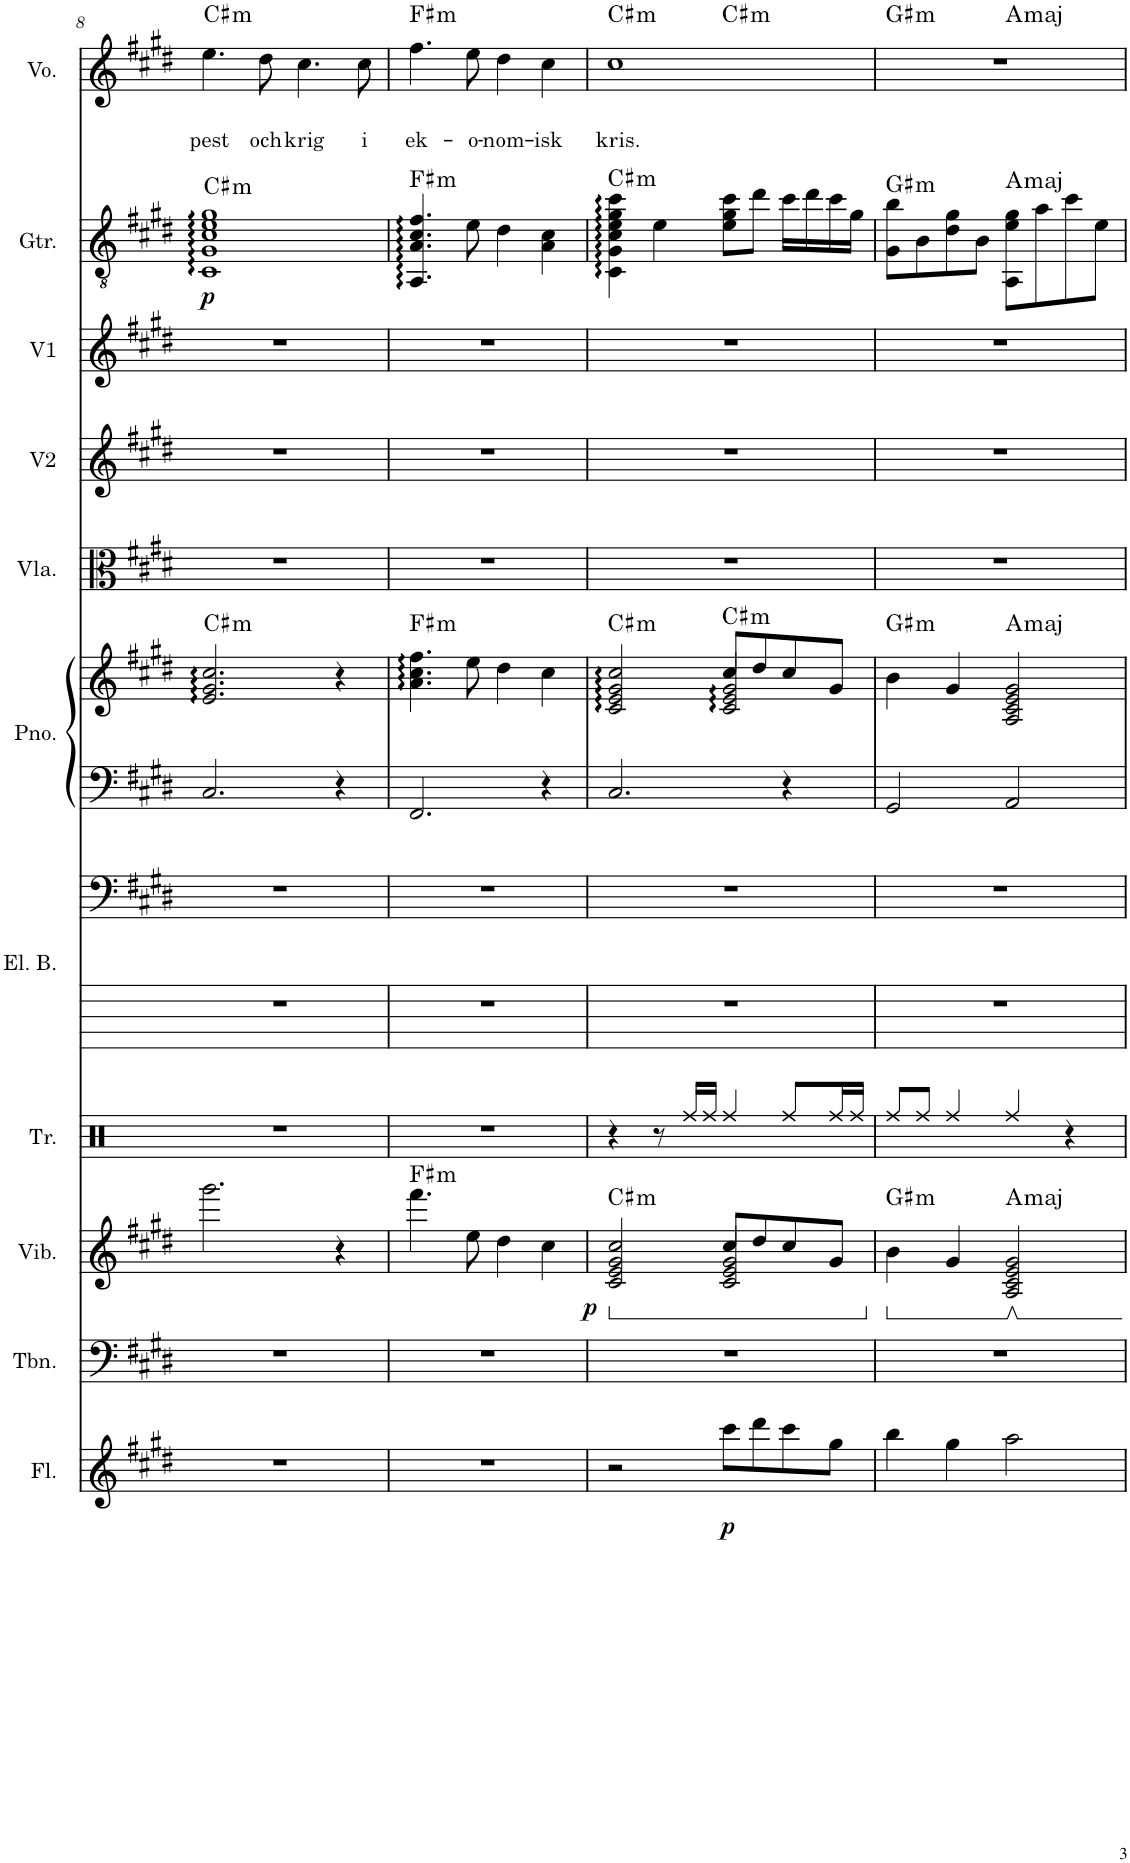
**kern	**dynam	**kern	**kern	**dynam	**harte	**kern	**kern	**kern	**kern	**kern	**harte	**kern	**kern	**kern	**kern	**kern	**dynam	**harte	**kern	**text	**text	**harte
*part11	*part11	*part10	*part9	*part9	*part9	*part8	*part7	*part7	*part6	*part6	*part6	*part5	*part4	*part3	*part2	*part2	*part2	*part2	*part1	*part1	*part1	*part1
*staff14	*staff14	*staff13	*staff12	*staff12	*	*staff11	*staff10	*staff9	*staff8	*staff7	*	*staff6	*staff5	*staff4	*staff3	*staff2	*staff2/3	*	*staff1	*staff1	*staff1	*
*I"Flute	*	*I"Trombone	*I"Vibraphone	*	*	*I"Trummor	*I"5-str. Electric Bass	*	*I"Piano	*	*	*I"Viola	*I"Violin 2	*I"Violin 1	*I"Gitarr	*	*	*	*I"Voice	*	*	*
*I'Fl.	*	*I'Tbn.	*I'Vib.	*	*	*I'Tr.	*I'El. B.	*	*I'Pno.	*	*	*I'Vla.	*I'V2	*I'V1	*I'Gtr.	*	*	*	*I'Vo.	*	*	*
!!LO:PB:g=z
*clefG2	*	*clefF4	*clefG2	*	*	*clefX	*	*clefF4	*clefF4	*clefG2	*	*clefC3	*clefG2	*clefG2	*	*clefGv2	*	*	*clefG2	*	*	*
*	*	*	*	*	*	*	*Trd7c12	*Trd7c12	*	*	*	*	*	*	*	*	*	*	*	*	*	*
*k[f#c#g#d#]	*	*k[f#c#g#d#]	*k[f#c#g#d#]	*	*	*k[]	*k[f#c#g#d#]	*k[f#c#g#d#]	*k[f#c#g#d#]	*k[f#c#g#d#]	*	*k[f#c#g#d#]	*k[f#c#g#d#]	*k[f#c#g#d#]	*k[f#c#g#d#]	*k[f#c#g#d#]	*	*	*k[f#c#g#d#]	*	*	*
*M4/4	*	*M4/4	*M4/4	*	*	*M4/4	*M4/4	*M4/4	*M4/4	*M4/4	*	*M4/4	*M4/4	*M4/4	*M4/4	*M4/4	*	*	*M4/4	*	*	*
=8	=8	=8	=8	=8	=8	=8	=8	=8	=8	=8	=8	=8	=8	=8	=8	=8	=8	=8	=8	=8	=8	=8
!	!	!	!	!	!	!	!	!	!	!	!LO:H:kt=m	!	!	!	!	!	!LO:DY:b	!LO:H:kt=m	!	!	!LO:LY:b	!LO:H:kt=m
1r	.	1r	2.ggg#\	.	.	1r	1r	1r	2.C#/	2.e/ 2.g#/ 2.cc#/	C#:min	1r	1r	1r	1C# 1G# 1c# 1e 1g#	1C# 1G# 1c# 1e 1g#	p	C#:min	4.ee\	.	pest	C#:min
!	!	!	!	!	!	!	!	!	!	!	!	!	!	!	!	!	!	!	!	!	!LO:LY:b	!
.	.	.	.	.	.	.	.	.	.	.	.	.	.	.	.	.	.	.	8dd#\	.	och	.
!	!	!	!	!	!	!	!	!	!	!	!	!	!	!	!	!	!	!	!	!	!LO:LY:b	!
.	.	.	.	.	.	.	.	.	.	.	.	.	.	.	.	.	.	.	4.cc#\	.	krig	.
.	.	.	4r	.	.	.	.	.	4r	4r	.	.	.	.	.	.	.	.	.	.	.	.
!	!	!	!	!	!	!	!	!	!	!	!	!	!	!	!	!	!	!	!	!	!LO:LY:b	!
.	.	.	.	.	.	.	.	.	.	.	.	.	.	.	.	.	.	.	8cc#\	.	i	.
=9	=9	=9	=9	=9	=9	=9	=9	=9	=9	=9	=9	=9	=9	=9	=9	=9	=9	=9	=9	=9	=9	=9
!	!	!	!	!	!LO:H:kt=m	!	!	!	!	!	!LO:H:kt=m	!	!	!	!	!	!	!LO:H:kt=m	!	!	!LO:LY:b	!LO:H:kt=m
1r	.	1r	4.fff#\	.	F#:min	1r	1r	1r	2.FF#/	4.a\ 4.cc#\ 4.ff#\	F#:min	1r	1r	1r	4.AA 4.A 4.c# 4.f#	4.AA/ 4.A/ 4.c#/ 4.f#/	.	F#:min	4.ff#\	.	ek-	F#:min
!	!	!	!	!	!	!	!	!	!	!	!	!	!	!	!	!	!	!	!	!	!LO:LY:b	!
.	.	.	8ee\	.	.	.	.	.	.	8ee\	.	.	.	.	8e	8e\	.	.	8ee\	.	-o-	.
!	!	!	!	!	!	!	!	!	!	!	!	!	!	!	!	!	!	!	!	!	!LO:LY:b	!
.	.	.	4dd#\	.	.	.	.	.	.	4dd#\	.	.	.	.	4d#	4d#\	.	.	4dd#\	.	-nom-	.
!	!	!	!	!	!	!	!	!	!	!	!	!	!	!	!	!	!	!	!	!	!LO:LY:b	!
.	.	.	4cc#\	.	.	.	.	.	4r	4cc#\	.	.	.	.	4A 4c#	4A\ 4c#\	.	.	4cc#\	.	-isk	.
=10	=10	=10	=10	=10	=10	=10	=10	=10	=10	=10	=10	=10	=10	=10	=10	=10	=10	=10	=10	=10	=10	=10
*	*	*	*ped	*	*	*	*	*	*	*	*	*	*	*	*	*	*	*	*	*	*	*
*	*	*	*^	*	*	*	*	*	*	*^	*	*	*	*	*	*	*	*	*	*	*	*
!	!	!	!	!	!LO:DY:b	!LO:H:kt=m	!	!	!	!	!	!	!LO:H:kt=m	!	!	!	!	!	!	!LO:H:kt=m	!	!	!LO:LY:b	!LO:H:kt=m
*	*	*	*	*	*	*	*	*	*	*	*	*	*	*	*	*	*	*	*	*	*^	*	*	*
2r	.	1r	2c#/ 2e/ 2g#/ 2cc#/	2ryy	p	C#:min	4r	1r	1r	2.C#/	2c#/ 2e/ 2g#/ 2cc#/	2ryy	C#:min	1r	1r	1r	4C# 4G# 4c# 4e 4g# 4cc#	4C#\ 4G#\ 4c#\ 4e\ 4g#\ 4cc#\	.	C#:min	1cc#	2ryy	.	kris.	C#:min
.	.	.	.	.	.	.	8r	.	.	.	.	.	.	.	.	.	4e	4e\	.	.	.	.	.	.	.
.	.	.	.	.	.	.	16Rff/LL	.	.	.	.	.	.	.	.	.	.	.	.	.	.	.	.	.	.
.	.	.	.	.	.	.	16Rff/JJ	.	.	.	.	.	.	.	.	.	.	.	.	.	.	.	.	.	.
!	!LO:DY:b	!	!	!	!	!	!	!	!	!	!	!	!LO:H:kt=m	!	!	!	!	!	!	!	!	!	!	!	!LO:H:kt=m
8ccc#\L	p	.	2c#/ 2e/ 2g#/	8cc#/L	.	.	4Rff/	.	.	.	2c#/ 2e/ 2g#/	8cc#/L	C#:min	.	.	.	8e\ 8g#\ 8cc#\L	8e\ 8g#\ 8cc#\L	.	.	.	2ryy	.	.	C#:min
8ddd#\	.	.	.	8dd#/	.	.	.	.	.	.	.	8dd#/	.	.	.	.	8dd#\J	8dd#\J	.	.	.	.	.	.	.
8ccc#\	.	.	.	8cc#/	.	.	8Rff/L	.	.	4r	.	8cc#/	.	.	.	.	16cc#\LL	16cc#\LL	.	.	.	.	.	.	.
.	.	.	.	.	.	.	.	.	.	.	.	.	.	.	.	.	16dd#\J	16dd#\	.	.	.	.	.	.	.
8gg#\J	.	.	.	8g#/J	.	.	16Rff/L	.	.	.	.	8g#/J	.	.	.	.	16cc#\L	16cc#\	.	.	.	.	.	.	.
.	.	.	.	.	.	.	16Rff/JJ	.	.	.	.	.	.	.	.	.	16g#\JJ	16g#\JJ	.	.	.	.	.	.	.
*	*	*	*v	*v	*	*	*	*	*	*	*v	*v	*	*	*	*	*	*	*	*	*	*	*	*	*
=11	=11	=11	=11	=11	=11	=11	=11	=11	=11	=11	=11	=11	=11	=11	=11	=11	=11	=11	=11	=11	=11	=11	=11
*	*	*	*Xped	*	*	*	*	*	*	*	*	*	*	*	*	*	*	*	*	*	*	*	*
!	!	!	!	!	!LO:H:kt=m	!	!	!	!	!	!LO:H:kt=m	!	!	!	!	!	!	!LO:H:kt=m	!	!	!	!	!LO:H:kt=m
4bb\	.	1r	4b\	.	G#:min	8Rff/L	1r	1r	2GG#/	4b\	G#:min	1r	1r	1r	8G#\ 8b\L	8G#\ 8b\L	.	G#:min	1r	2ryy	.	.	G#:min
.	.	.	.	.	.	8Rff/J	.	.	.	.	.	.	.	.	8B\J	8B\	.	.	.	.	.	.	.
4gg#\	.	.	4g#/	.	.	4Rff/	.	.	.	4g#/	.	.	.	.	8d#\ 8g#\L	8d#\ 8g#\	.	.	.	.	.	.	.
.	.	.	.	.	.	.	.	.	.	.	.	.	.	.	8B\J	8B\J	.	.	.	.	.	.	.
!	!	!	!	!	!LO:H:kt=maj	!	!	!	!	!	!LO:H:kt=maj	!	!	!	!	!	!	!LO:H:kt=maj	!	!	!	!	!LO:H:kt=maj
2aa\	.	.	2A/ 2c#/ 2e/ 2g#/	.	A:maj	4Rff/	.	.	2AA/	2A/ 2c#/ 2e/ 2g#/	A:maj	.	.	.	8AA\ 8e\ 8g#\L	8AA\ 8e\ 8g#\L	.	A:maj	.	2ryy	.	.	A:maj
.	.	.	.	.	.	.	.	.	.	.	.	.	.	.	8a\J	8a\	.	.	.	.	.	.	.
.	.	.	.	.	.	4r	.	.	.	.	.	.	.	.	8cc#\L	8cc#\	.	.	.	.	.	.	.
.	.	.	.	.	.	.	.	.	.	.	.	.	.	.	8e\J	8e\J	.	.	.	.	.	.	.
*	*	*	*	*	*	*	*	*	*	*	*	*	*	*	*	*	*	*	*v	*v	*	*	*
=	=	=	=	=	=	=	=	=	=	=	=	=	=	=	=	=	=	=	=	=	=	=
*-	*-	*-	*-	*-	*-	*-	*-	*-	*-	*-	*-	*-	*-	*-	*-	*-	*-	*-	*-	*-	*-	*-
